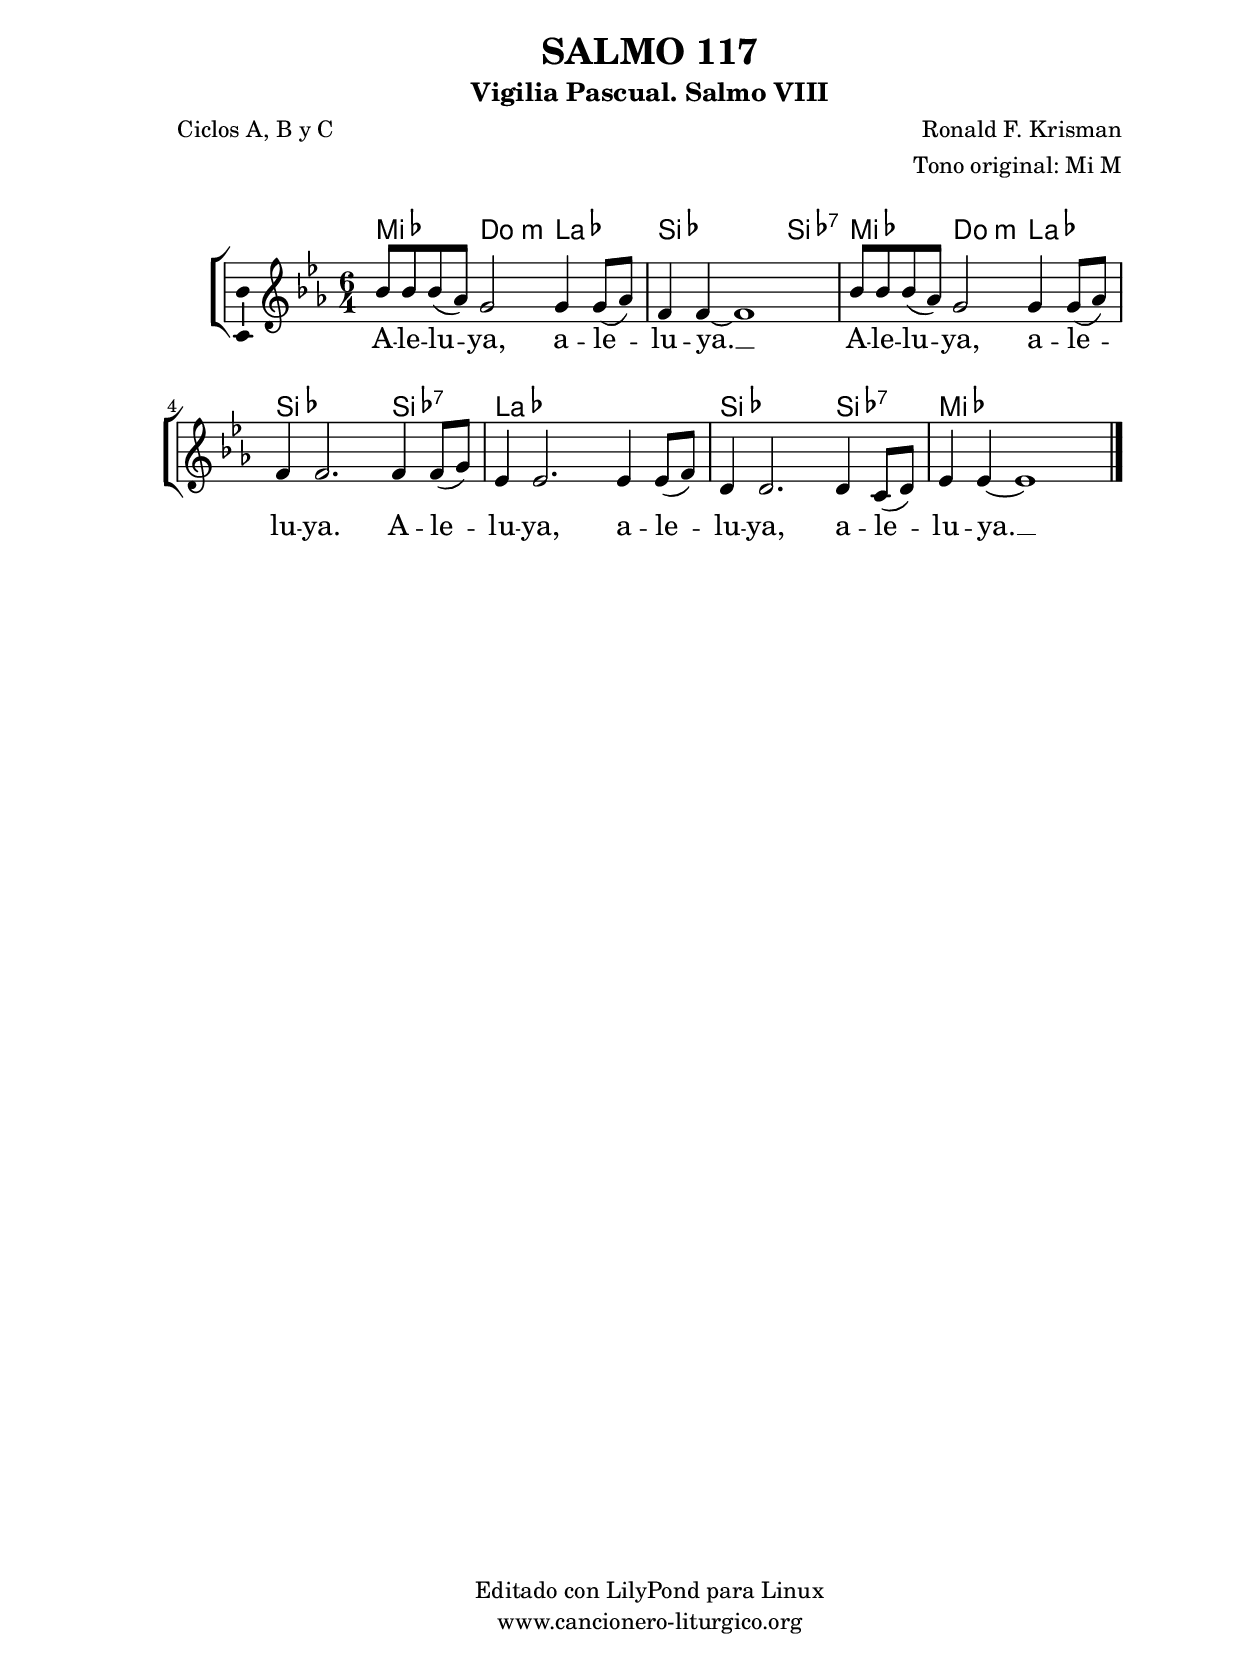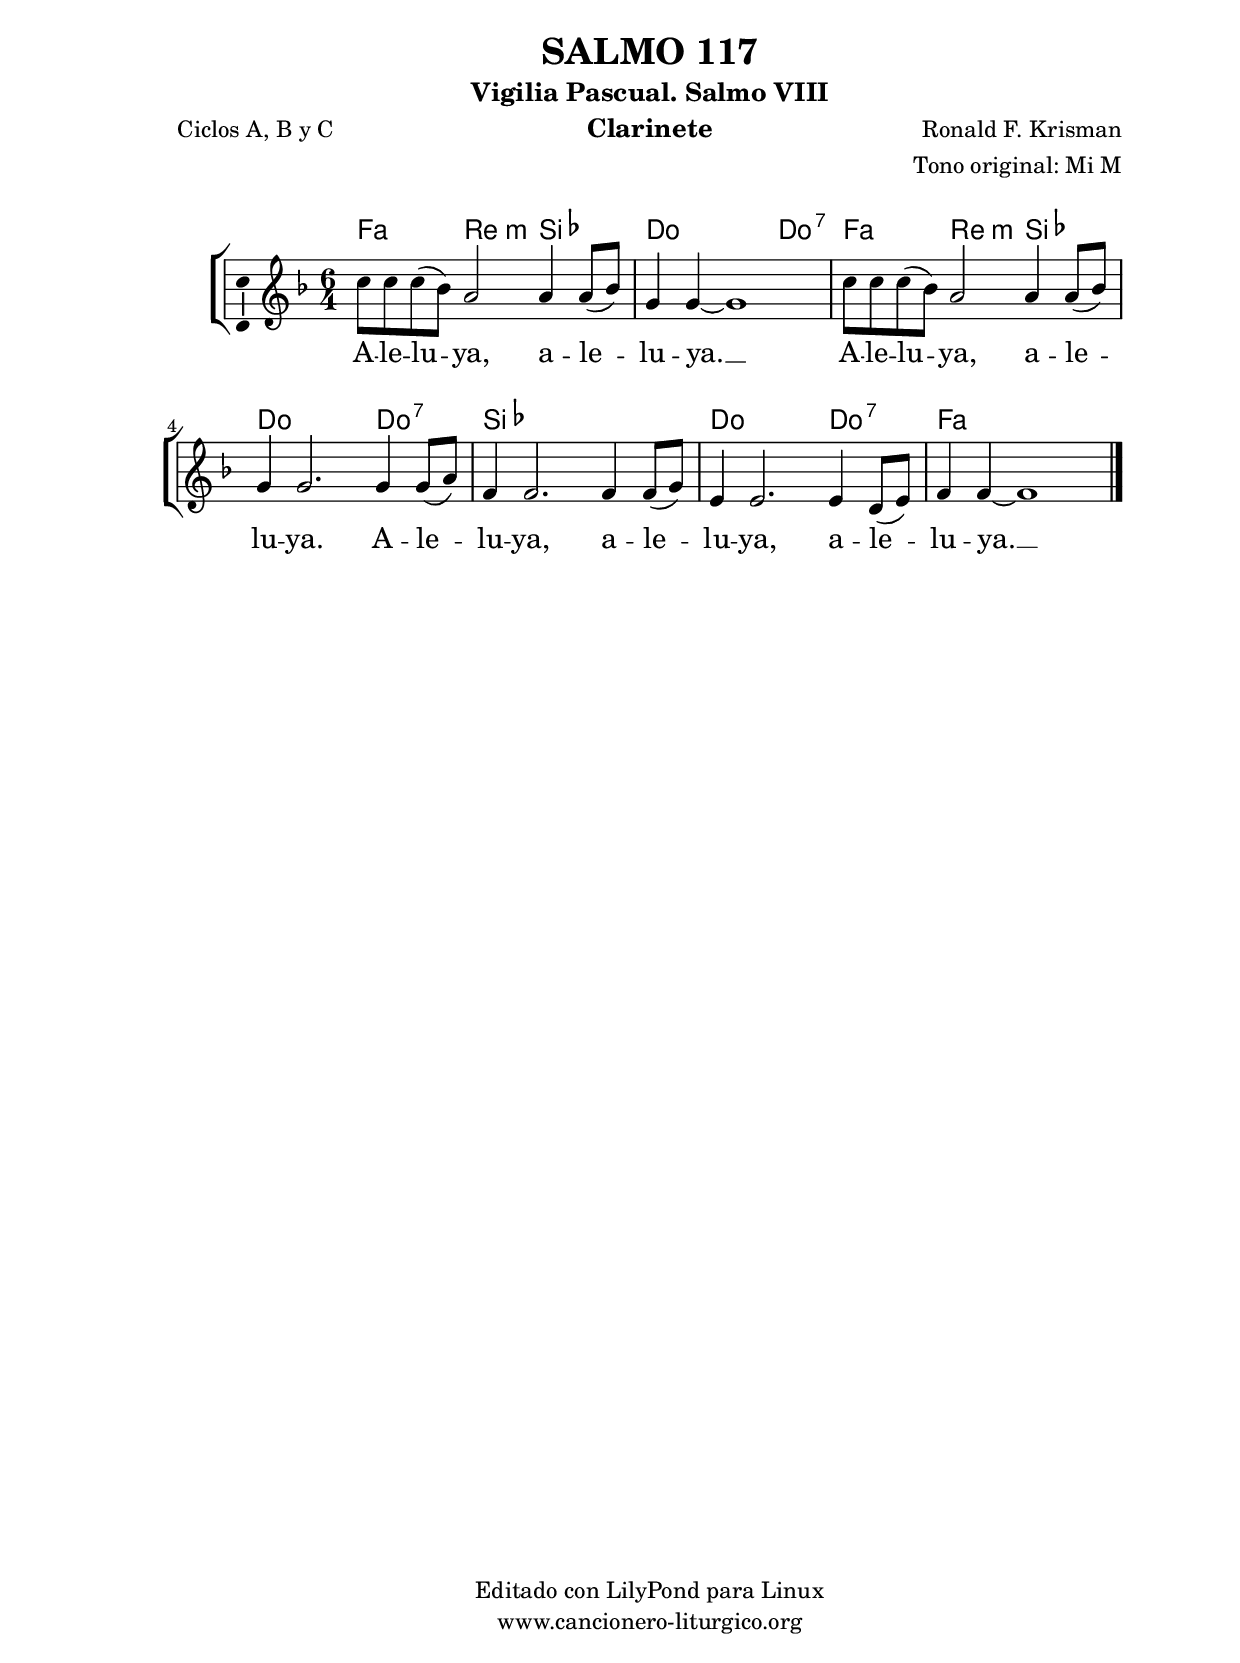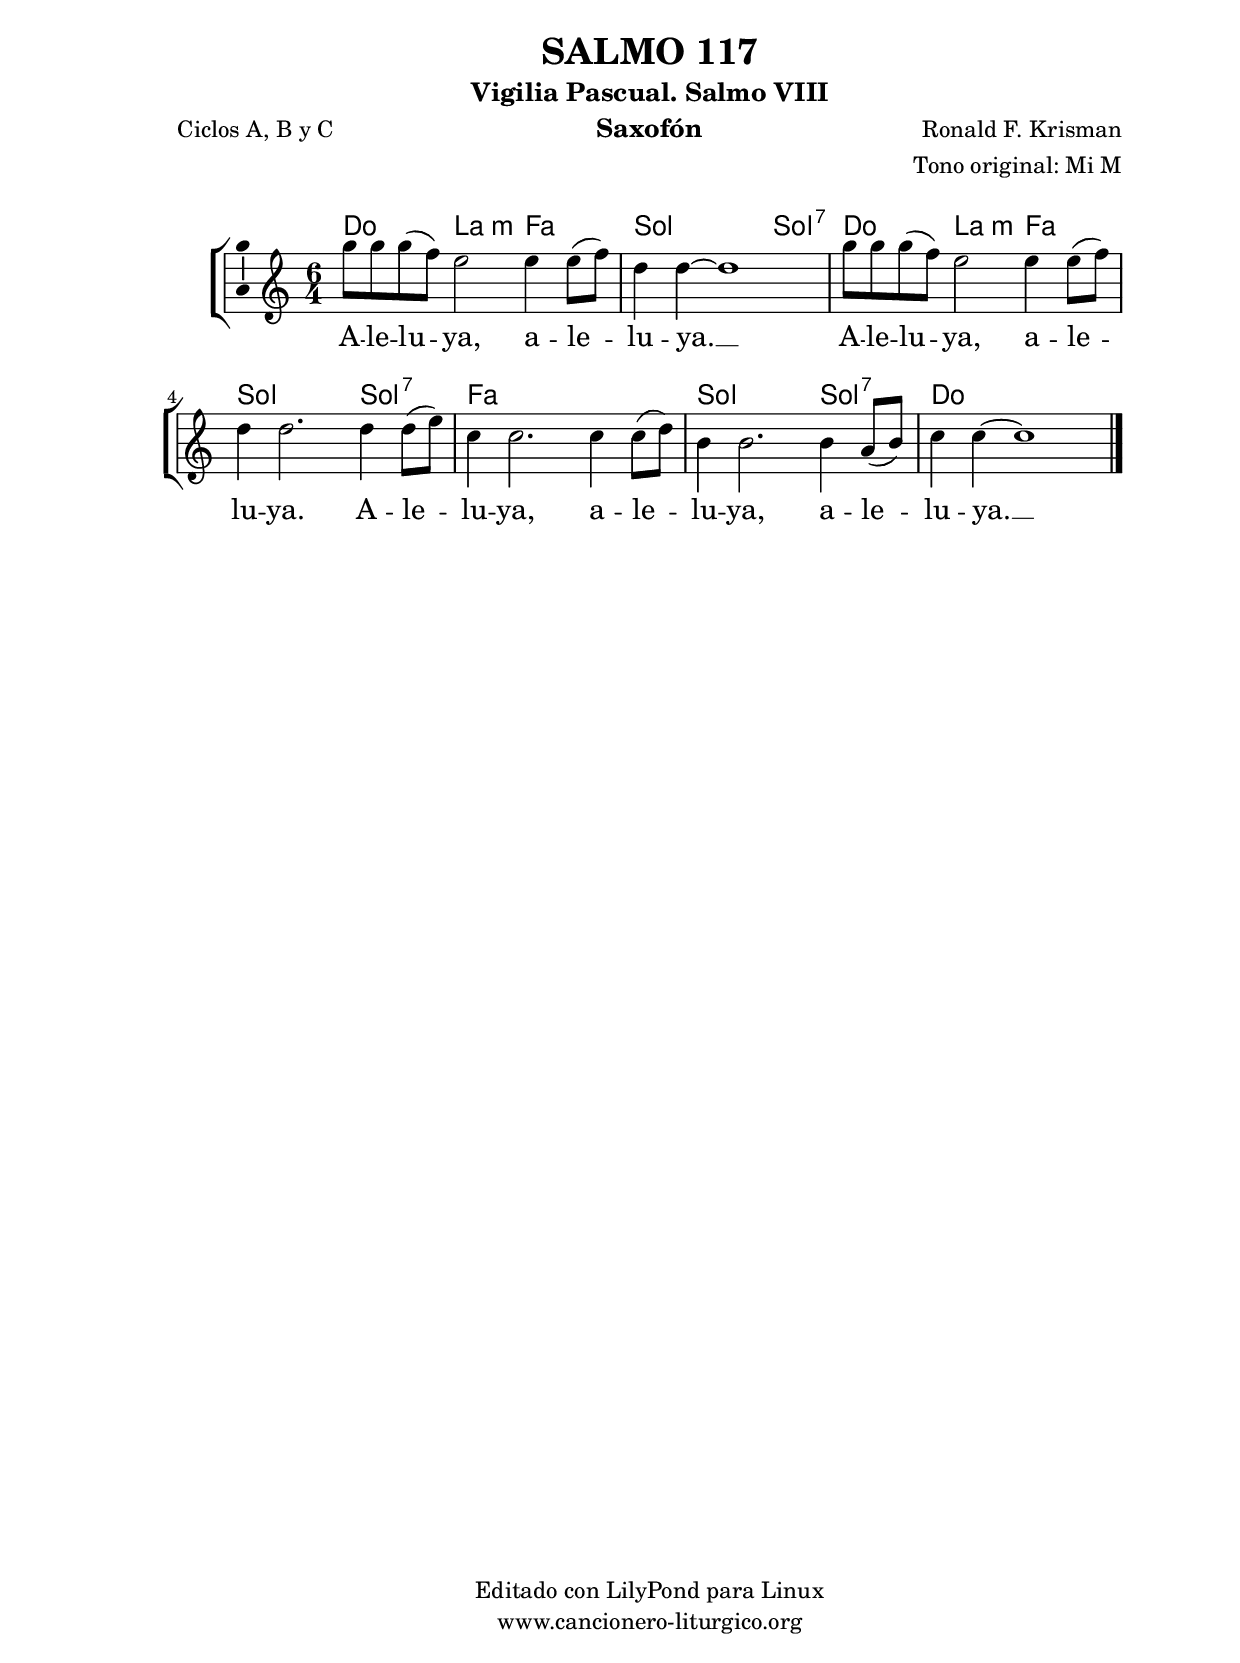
%
%para convertir .midi en .wav:
%timidity filename.midi -Ow -o finename.wav
%
%
%Para convertir de .wav a .mp3:
%lame -h -m j filename.wav
%
%
%para escuchar el midi:
%timidity nombrefichero.midi
%


%versión de lilypond para la que se ha escrito esta partitura:
\version "2.16.0"

	%Tamaño papel
	#(set-default-paper-size "a4")
	%Tamaño partitura
	#(set-global-staff-size 20)
	%No responde al pulsar sobre una nota
	#(ly:set-option 'point-and-click #f)

%parámetros del encabezamiento:
\header {
	title = "SALMO 117"
	subtitle = "Vigilia Pascual. Salmo VIII"
	composer = "Ronald F. Krisman"
	poet = "Ciclos A, B y C"
	meter = ""
	arranger = "Tono original: Mi M"
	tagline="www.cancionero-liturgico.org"
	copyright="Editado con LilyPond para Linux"
	tiempo = "Pascua"
	usos = "Salmo"
	letra = "Aleluya."
	}

%parámetros asociados al papel:
\paper  {
	oddHeaderMarkup = \markup {\fill-line { \on-the-fly #not-first-page \fromproperty #'header:title \on-the-fly #not-first-page \fromproperty #'header:composer }}
	evenHeaderMarkup = \markup {\fill-line { \fromproperty #'header:composer \fromproperty #'header:title }}
	#(set-paper-size "a4")
	print-page-number = ##f
	first-page-number = 1
	print-first-page-number = ##f
%	head-separation = 3.0 \cm
	top-margin = 2.0 \cm
	bottom-margin = 0.5\cm
%%%	bottom-margin = -1.0\cm
	left-margin = 3.0 \cm
	line-width = 16.0 \cm 
	indent = 8\mm
	interscoreline = 2.\mm
	between-system-space = 15\mm
%	para que las partituras no llenen la hoja:
	ragged-bottom = ##t
%	idem para la última hoja:
	ragged-last-bottom = ##f
%	para que las partituras llenen el ancho del papel:
	ragged-last = ##f
	after-title-space = 2.5 \cm
%page-count=1
%system-count=2

	%Flexible Vertical Spacing
%	markup-markup-spacing =
%	#'((basic-distance . 15) (minimum-distance . 15) (padding . 3))
	markup-system-spacing =
	#'((basic-distance . 15) (minimum-distance . 15) (padding . 3))
	system-system-spacing =
	#'((basic-distance . 15) (minimum-distance . 15) (padding . 3))
	score-system-spacing =
	#'((basic-distance . 15) (minimum-distance . 15) (padding . 5))
%	top-system-spacing = % header
%	#'((basic-distance . 8) (minimum-distance . 0) (padding . 3))
%	top-markup-spacing =
%	#'((basic-distance . 20) (minimum-distance . 20) (padding . 3))
	last-bottom-spacing = % footer
	#'((basic-distance . 5) (minimum-distance . 5) (padding . 3))
%	score-markup-spacing =
%	#'((basic-distance . 16) (minimum-distance . 13) (padding . 3))

	}


%parámetros que afectan a toda la partitura:
global =  {
	%clave de sol (G):
	\clef G
	%armadura:
	\transpose e ees
	\key e \major
	\tempo 4=100
	\set Score.tempoHideNote = ##t
	}


acordes = {
	\italianChords
	\chordmode {
	\transpose e ees
{

e2 cis:m a b b b:7 e cis:m a b b b:7
a2 a a b b b:7 e e e

	}
	}
}

melodia = 
	\transpose e ees
{
	\relative c''{
	\time 6/4

b8 b b (a) gis2 gis4 gis8 (a)
fis4 fis~fis1
b8 b b (a) gis2 gis4 gis8 (a)
fis4 fis2. fis4 fis8 (gis)
e4 e2. e4 e8 (fis)
dis4 dis2. dis4 cis8 (dis)
e4 e~e1

	\bar "|."
	}
	}


texto = \lyricmode {
A -- le -- lu -- ya, a -- le -- lu -- ya. __
A -- le -- lu -- ya, a -- le -- lu -- ya.
A -- le -- lu -- ya, a -- le -- lu -- ya, a -- le -- lu -- ya. __
	}


acordesStaff = \context ChordNames = acordesStaff <<
	\set chordChanges = ##t
	\acordes
	>>


vozStaff = \context Voice = vozStaff
\with {\consists "Ambitus_engraver"}
<<
%	\set Staff.instrumentName = ""
%	\set Staff.shortInstrumentName = ""
%	\set Staff.midiInstrument = #"clarinet"
%	\set Staff.midiInstrument = #"cello"
%	\set Staff.midiInstrument = #"flute"
	\set Staff.midiInstrument = #"electric guitar (jazz)"
%	\set Staff.midiInstrument = #"english horn"
%	\set Staff.midiInstrument = #"violin"
%	\set Staff.midiInstrument = #"glockenspiel"
	\set Staff.midiMinimumVolume = #0.7
	\set Staff.midiMaximumVolume = #0.9
	\global
	\melodia
	>>


textoStaff = \context Lyrics = textoStaff <<
	\lyricsto vozStaff \texto
	>>

\book {
	\score {
		\context ChoirStaff {
			\override StaffGroup.SystemStartBracket #'collapse-height = #1
			\override Score.SystemStartBar #'collapse-height = #1
			<<
			\acordesStaff
			\vozStaff
			\textoStaff
			>>
			}
		\layout {
	    		\context {
				\Lyrics
				\override LyricText #'font-size = #2
				}
	   		 \context {
				\Score
				%fontSize = #3
				\override StaffSymbol #'staff-space = #(magstep +3)
				%\override Beam #'thickness = #0.55
				%\override SpacingSpanner #'spacing-increment = #1.0
				%\override Slur #'height-limit = #1.5
				}
			}
		}
	\score {
		\unfoldRepeats
		\context ChoirStaff {
			<<
			\acordesStaff
			\vozStaff
			>>
			}
		\midi {
	  		\context {
	  			\Score
				tempoWholesPerMinute = #(ly:make-moment 70 4)
				}
			}
		}
	}

%Partitura para clarinete
#(define output-suffix "C")
\book {
	\header{
		instrument = "Clarinete"
		}
	\score {
		\context ChoirStaff {
			\override StaffGroup.SystemStartBracket #'collapse-height = #1
			\override Score.SystemStartBar #'collapse-height = #1
\transpose c d
			<<
			\acordesStaff
			\vozStaff
			\textoStaff
			>>
			}
		\layout {
	    		\context {
				\Lyrics
				\override LyricText #'font-size = #2
				}
	   		 \context {
				\Score
				%fontSize = #3
				\override StaffSymbol #'staff-space = #(magstep +3)
				%\override Beam #'thickness = #0.55
				%\override SpacingSpanner #'spacing-increment = #1.0
				%\override Slur #'height-limit = #1.5
				}
			}
		}
	}

%Partitura para saxofón
#(define output-suffix "S")
\book {
	\header{
		instrument = "Saxofón"
		}
	\score {
		\context ChoirStaff {
			\override StaffGroup.SystemStartBracket #'collapse-height = #1
			\override Score.SystemStartBar #'collapse-height = #1
\transpose c a
			<<
			\acordesStaff
			\vozStaff
			\textoStaff
			>>
			}
		\layout {
	    		\context {
				\Lyrics
				\override LyricText #'font-size = #2
				}
	   		 \context {
				\Score
				%fontSize = #3
				\override StaffSymbol #'staff-space = #(magstep +3)
				%\override Beam #'thickness = #0.55
				%\override SpacingSpanner #'spacing-increment = #1.0
				%\override Slur #'height-limit = #1.5
				}
			}
		}
	}

